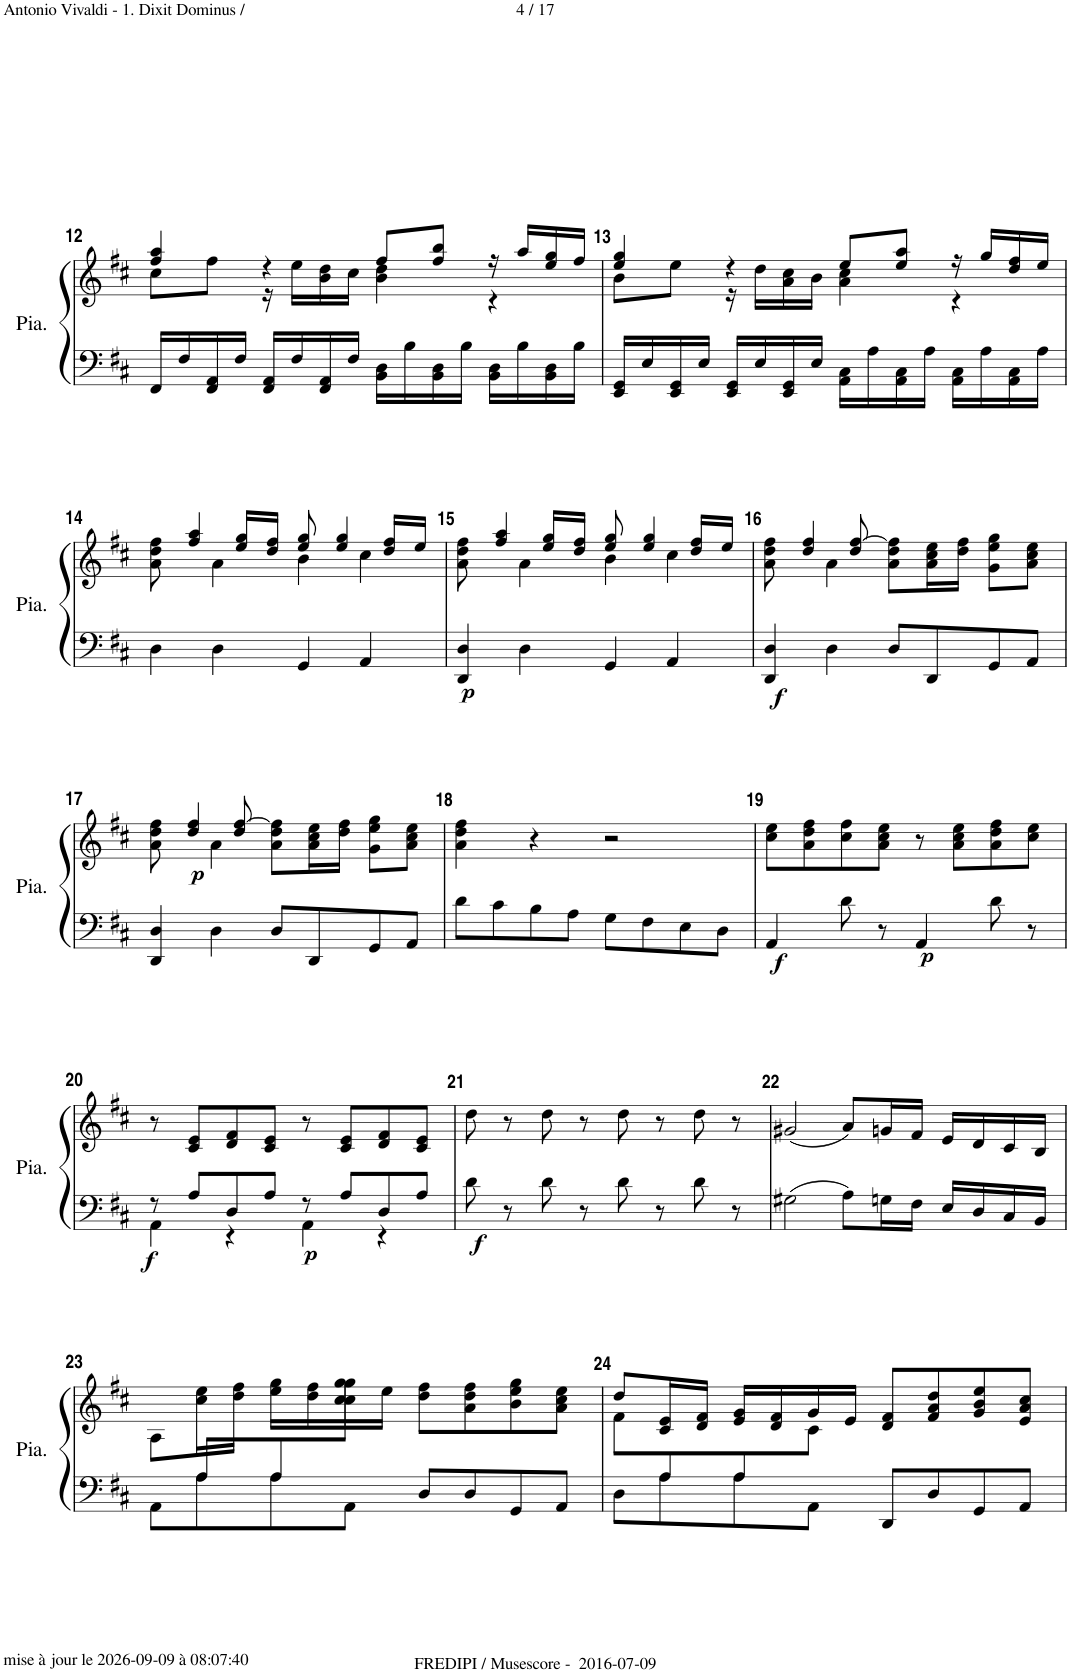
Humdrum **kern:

**kern	**kern	**dynam
*part1	*part1	*part1
*staff2	*staff1	*staff1/2
*I"Piano	*	*
*I'Pia.	*	*
!!LO:PB:g=z
*clefF4	*clefG2	*
*k[f#c#]	*k[f#c#]	*
*M4/4	*M4/4	*
*met(c)	*met(c)	*
=12	=12	=12
*	*^	*
16FF#/LL	4ff#/ 4aa/	8cc#\L	.
16F#/	.	.	.
16FF#/ 16AA/	.	8ff#\J	.
16F#/JJ	.	.	.
16FF#/ 16AA/LL	4r	16r	.
16F#/	.	16ee\LL	.
16FF#/ 16AA/	.	16b\ 16dd\	.
16F#/JJ	.	16cc#\JJ	.
16BB\ 16D\LL	8ff#/L	4b\ 4dd\	.
16B\	.	.	.
16BB\ 16D\	8ff#/ 8bb/J	.	.
16B\JJ	.	.	.
16BB\ 16D\LL	16r	4r	.
16B\	16aa/LL	.	.
16BB\ 16D\	16ee/ 16gg/	.	.
16B\JJ	16ff#/JJ	.	.
=13	=13	=13	=13
16EE/ 16GG/LL	4ee/ 4gg/	8b\L	.
16E/	.	.	.
16EE/ 16GG/	.	8ee\J	.
16E/JJ	.	.	.
16EE/ 16GG/LL	4r	16r	.
16E/	.	16dd\LL	.
16EE/ 16GG/	.	16a\ 16cc#\	.
16E/JJ	.	16b\JJ	.
16AA\ 16C#\LL	8ee/L	4a\ 4cc#\	.
16A\	.	.	.
16AA\ 16C#\	8ee/ 8aa/J	.	.
16A\JJ	.	.	.
16AA\ 16C#\LL	16r	4r	.
16A\	16gg/LL	.	.
16AA\ 16C#\	16dd/ 16ff#/	.	.
16A\JJ	16ee/JJ	.	.
!!LO:LB:g=z	!!
=14	=14	=14	=14
4D\	8a\ 8dd\ 8ff#\	4ryy	.
.	4ff#/ 4aa/	.	.
4D\	.	4a\	.
.	16ee/ 16gg/LL	.	.
.	16dd/ 16ff#/JJ	.	.
4GG/	8ee/ 8gg/	4b\	.
.	4ee/ 4gg/	.	.
4AA/	.	4cc#\	.
.	16dd/ 16ff#/LL	.	.
.	16ee/JJ	.	.
=15	=15	=15	=15
!	!	!	!LO:DY:b=2
4DD/ 4D/	8a\ 8dd\ 8ff#\	4ryy	p
.	4ff#/ 4aa/	.	.
4D\	.	4a\	.
.	16ee/ 16gg/LL	.	.
.	16dd/ 16ff#/JJ	.	.
4GG/	8ee/ 8gg/	4b\	.
.	4ee/ 4gg/	.	.
4AA/	.	4cc#\	.
.	16dd/ 16ff#/LL	.	.
.	16ee/JJ	.	.
=16	=16	=16	=16
!	!	!	!LO:DY:b=2
4DD/ 4D/	8a\ 8dd\ 8ff#\	4ryy	f
.	4dd/ 4ff#/	.	.
4D\	.	4a\	.
.	8dd/ [8ff#/	.	.
8D/L	8a\ 8dd\ 8ff#\]L	4ryy	.
8DD/	16a\ 16cc#\ 16ee\L	.	.
.	16dd\ 16ff#\JJ	.	.
8GG/	8g\ 8ee\ 8gg\L	4ryy	.
8AA/J	8a\ 8cc#\ 8ee\J	.	.
!!LO:LB:g=z	!!
=17	=17	=17	=17
4DD/ 4D/	8a\ 8dd\ 8ff#\	4ryy	.
!	!	!	!LO:DY:b
.	4dd/ 4ff#/	.	p
4D\	.	4a\	.
.	8dd/ [8ff#/	.	.
8D/L	8a\ 8dd\ 8ff#\]L	4ryy	.
8DD/	16a\ 16cc#\ 16ee\L	.	.
.	16dd\ 16ff#\JJ	.	.
8GG/	8g\ 8ee\ 8gg\L	4ryy	.
8AA/J	8a\ 8cc#\ 8ee\J	.	.
*	*v	*v	*
=18	=18	=18
8d\L	4a\ 4dd\ 4ff#\	.
8c#\	.	.
8B\	4r	.
8A\J	.	.
8G\L	2r	.
8F#\	.	.
8E\	.	.
8D\J	.	.
=19	=19	=19
!	!	!LO:DY:b=2
4AA/	8cc#\ 8ee\L	f
.	8a\ 8dd\ 8ff#\	.
8d\	8cc#\ 8ff#\	.
8r	8a\ 8cc#\ 8ee\J	.
!	!	!LO:DY:b=2
4AA/	8r	p
.	8a\ 8cc#\ 8ee\L	.
8d\	8a\ 8dd\ 8ff#\	.
8r	8cc#\ 8ee\J	.
!!LO:LB:g=z
=20	=20	=20
*^	*	*
!	!	!	!LO:DY:b=2
8r	4AA\	8r	f
8A/L	.	8c#/ 8e/L	.
8D/	4r	8d/ 8f#/	.
8A/J	.	8c#/ 8e/J	.
!	!	!	!LO:DY:b=2
8r	4AA\	8r	p
8A/L	.	8c#/ 8e/L	.
8D/	4r	8d/ 8f#/	.
8A/J	.	8c#/ 8e/J	.
*v	*v	*	*
=21	=21	=21
!	!	!LO:DY:b=2
8d\	8dd\	f
8r	8r	.
8d\	8dd\	.
8r	8r	.
8d\	8dd\	.
8r	8r	.
8d\	8dd\	.
8r	8r	.
=22	=22	=22
2G#X\	(2g#X/	.
8A\L	8a/L)	.
16Gn\L	16gn/L	.
16F#\JJ	16f#/JJ	.
16E/LL	16e/LL	.
16D/	16d/	.
16C#/	16c#/	.
16BB/JJ	16B/JJ	.
!!LO:LB:g=z
=23	=23	=23
*^	*^	*
8ryy	8AA\L	8A\L	8ryy	.
8A/L	8A\	16cc#\ 16ee\L	4ryy	.
.	.	16dd\ 16ff#\JJ	.	.
8A/	8A\	16ee\ 16gg\LL	.	.
.	.	16dd\ 16ff#\	.	.
2ryy	8AA\J	16cc#\ 16gg\	8cc#\ 8gg\J	.
.	.	16ee\JJ	.	.
.	8D/L	8dd\ 8ff#\L	2ryy	.
.	8D/	8a\ 8dd\ 8ff#\	.	.
.	8GG/	8b\ 8ee\ 8gg\	.	.
8ryy	8AA/J	8a\ 8cc#\ 8ee\J	.	.
=24	=24	=24	=24	=24
8ryy	8D\L	8dd/L	8f#\L	.
8A/	8A\	16c#/ 16e/L	4ryy	.
.	.	16d/ 16f#/JJ	.	.
8A/	8A\	16e/ 16g/LL	.	.
.	.	16d/ 16f#/	.	.
2ryy	8AA\J	16g/	8c#\J	.
.	.	16e/JJ	.	.
.	8DD/L	8d/ 8f#/L	2ryy	.
.	8D/	8f#/ 8a/ 8dd/	.	.
.	8GG/	8g/ 8b/ 8ee/	.	.
8ryy	8AA/J	8e/ 8a/ 8cc#/J	.	.
*v	*v	*	*	*
*	*v	*v	*
=	=	=
*-	*-	*-
